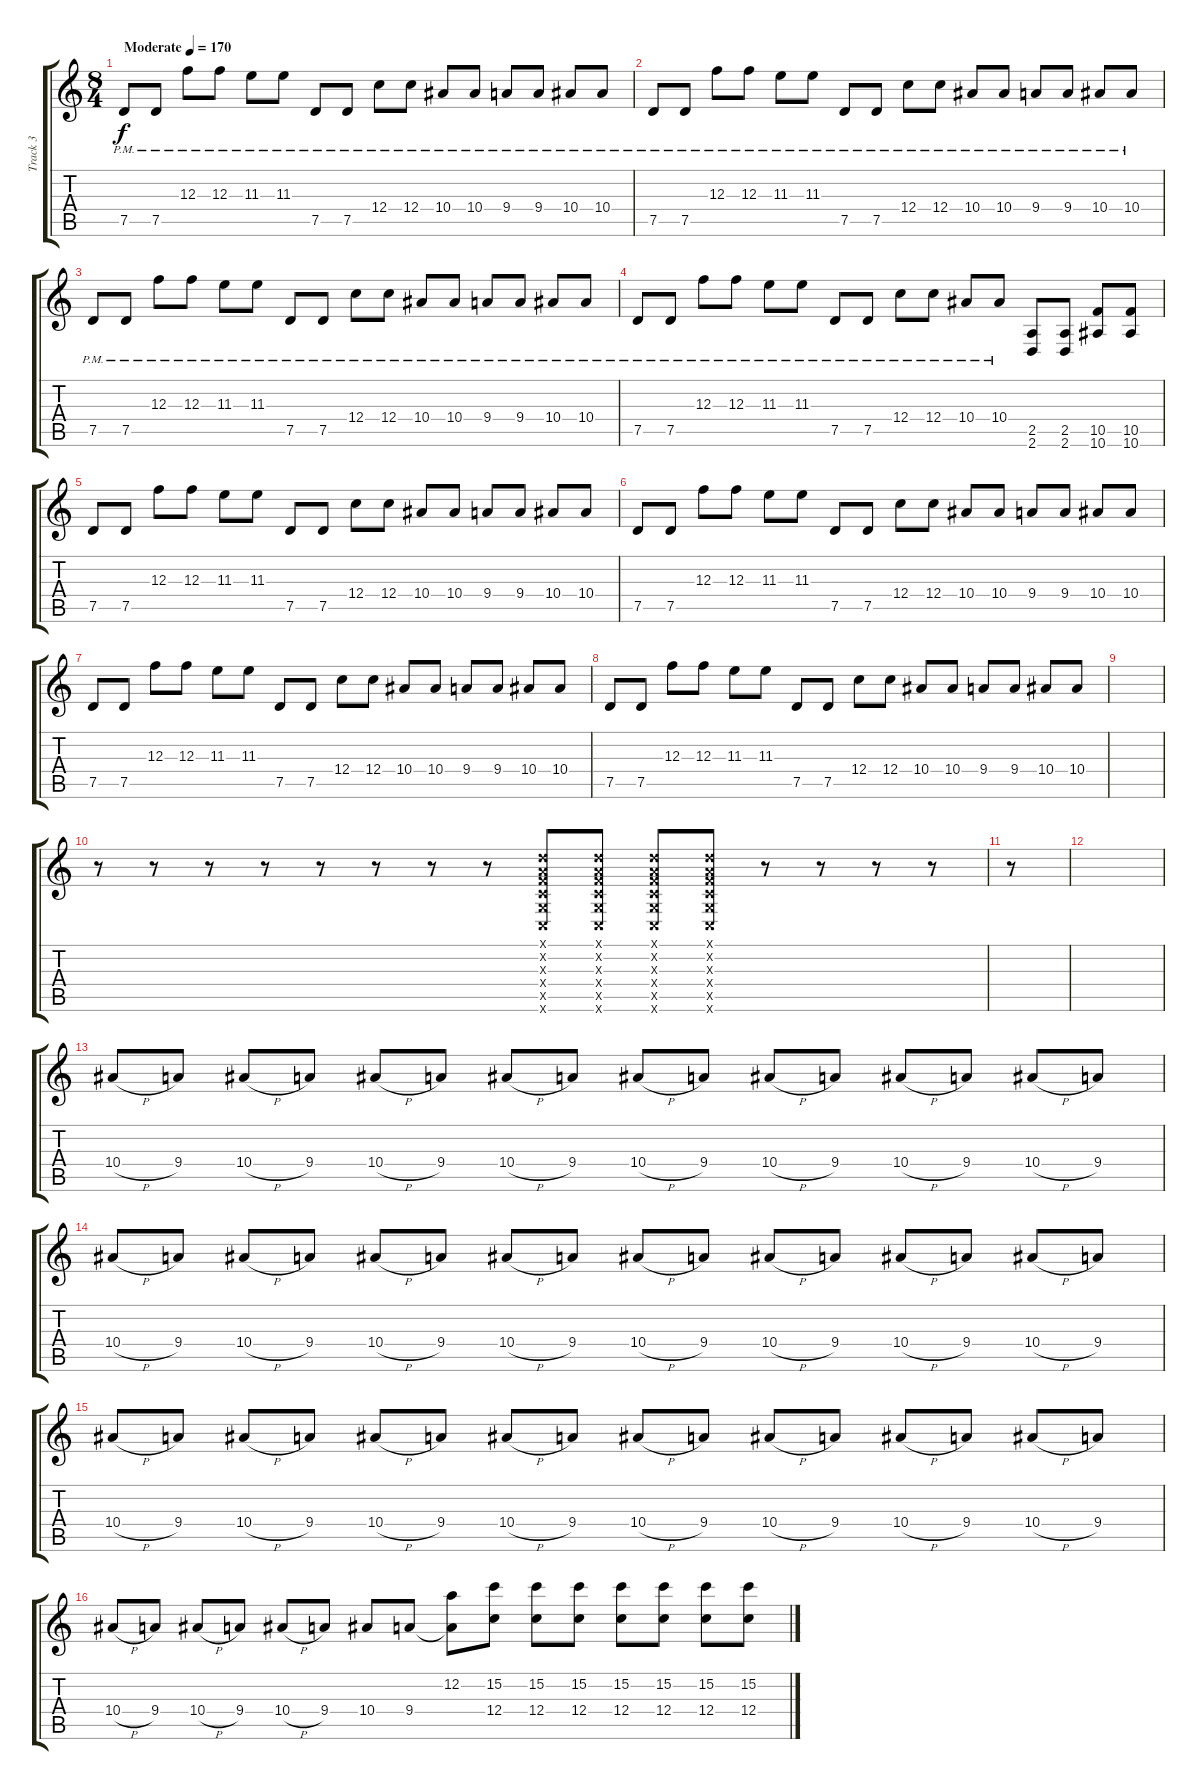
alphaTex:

\track ("Track 3" "Track 3") {instrument overdrivenguitar}
\staff {score tabs}
\tuning (D4 A3 F3 C3 G2 C2) {hide}
\ts (8 4)
\tempo (170 "Moderate")
\clef g2
\ks c
7.5{pm}.8{dy f instrument overdrivenguitar} 7.5{pm}.8 12.3{pm}.8 12.3{pm}.8 11.3{pm}.8 11.3{pm}.8 7.5{pm}.8 7.5{pm}.8 12.4{pm}.8 12.4{pm}.8 10.4{pm}.8 10.4{pm}.8 9.4{pm}.8 9.4{pm}.8 10.4{pm}.8 10.4{pm}.8 |
7.5{pm}.8 7.5{pm}.8 12.3{pm}.8 12.3{pm}.8 11.3{pm}.8 11.3{pm}.8 7.5{pm}.8 7.5{pm}.8 12.4{pm}.8 12.4{pm}.8 10.4{pm}.8 10.4{pm}.8 9.4{pm}.8 9.4{pm}.8 10.4{pm}.8 10.4{pm}.8 |
7.5{pm}.8 7.5{pm}.8 12.3{pm}.8 12.3{pm}.8 11.3{pm}.8 11.3{pm}.8 7.5{pm}.8 7.5{pm}.8 12.4{pm}.8 12.4{pm}.8 10.4{pm}.8 10.4{pm}.8 9.4{pm}.8 9.4{pm}.8 10.4{pm}.8 10.4{pm}.8 |
7.5{pm}.8 7.5{pm}.8 12.3{pm}.8 12.3{pm}.8 11.3{pm}.8 11.3{pm}.8 7.5{pm}.8 7.5{pm}.8 12.4{pm}.8 12.4{pm}.8 10.4{pm}.8 10.4{pm}.8 (2.5 2.6).8 (2.5 2.6).8 (10.5 10.6).8 (10.5 10.6).8 |
7.5.8 7.5.8 12.3.8 12.3.8 11.3.8 11.3.8 7.5.8 7.5.8 12.4.8 12.4.8 10.4.8 10.4.8 9.4.8 9.4.8 10.4.8 10.4.8 |
7.5.8 7.5.8 12.3.8 12.3.8 11.3.8 11.3.8 7.5.8 7.5.8 12.4.8 12.4.8 10.4.8 10.4.8 9.4.8 9.4.8 10.4.8 10.4.8 |
7.5.8 7.5.8 12.3.8 12.3.8 11.3.8 11.3.8 7.5.8 7.5.8 12.4.8 12.4.8 10.4.8 10.4.8 9.4.8 9.4.8 10.4.8 10.4.8 |
7.5.8 7.5.8 12.3.8 12.3.8 11.3.8 11.3.8 7.5.8 7.5.8 12.4.8 12.4.8 10.4.8 10.4.8 9.4.8 9.4.8 10.4.8 10.4.8 |
|
r.8 r.8 r.8 r.8 r.8 r.8 r.8 r.8 (0.1{x} 0.2{x} 0.3{x} 0.4{x} 0.5{x} 0.6{x}).8 (0.1{x} 0.2{x} 0.3{x} 0.4{x} 0.5{x} 0.6{x}).8 (0.1{x} 0.2{x} 0.3{x} 0.4{x} 0.5{x} 0.6{x}).8 (0.1{x} 0.2{x} 0.3{x} 0.4{x} 0.5{x} 0.6{x}).8 r.8 r.8 r.8 r.8 |
r.8 |
|
10.4{h}.8 9.4.8 10.4{h}.8 9.4.8 10.4{h}.8 9.4.8 10.4{h}.8 9.4.8 10.4{h}.8 9.4.8 10.4{h}.8 9.4.8 10.4{h}.8 9.4.8 10.4{h}.8 9.4.8 |
10.4{h}.8 9.4.8 10.4{h}.8 9.4.8 10.4{h}.8 9.4.8 10.4{h}.8 9.4.8 10.4{h}.8 9.4.8 10.4{h}.8 9.4.8 10.4{h}.8 9.4.8 10.4{h}.8 9.4.8 |
10.4{h}.8 9.4.8 10.4{h}.8 9.4.8 10.4{h}.8 9.4.8 10.4{h}.8 9.4.8 10.4{h}.8 9.4.8 10.4{h}.8 9.4.8 10.4{h}.8 9.4.8 10.4{h}.8 9.4.8 |
10.4{h}.8 9.4.8 10.4{h}.8 9.4.8 10.4{h}.8 9.4.8 10.4.8 9.4.8 (12.2 9.4{t}).8 (15.2 12.4).8 (15.2 12.4).8 (15.2 12.4).8 (15.2 12.4).8 (15.2 12.4).8 (15.2 12.4).8 (15.2 12.4).8
